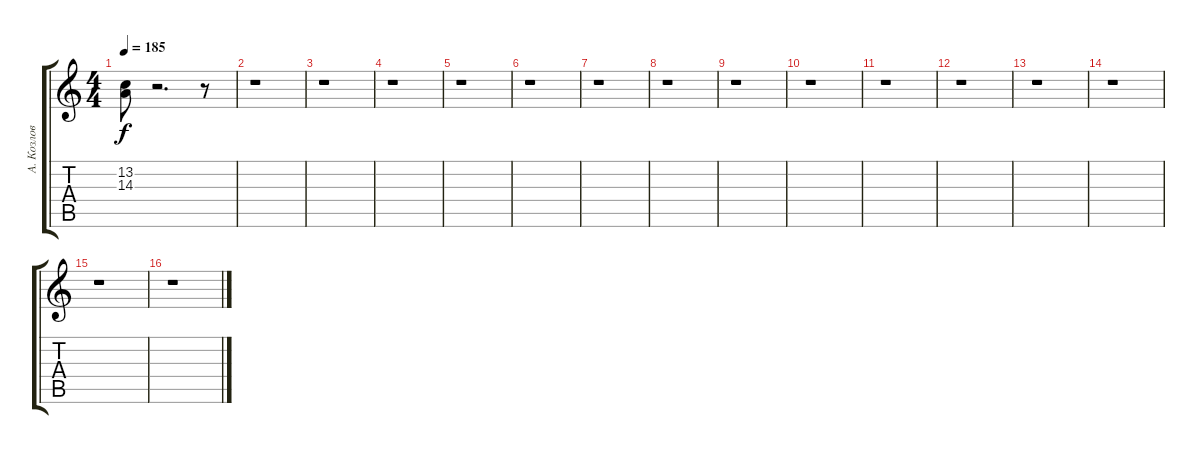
\track ("А. Козлов" "А. Козлов") {instrument musicbox}
\staff {score tabs}
\tuning (E4 B3 G3 D3 A2 E2) {hide}
\ts (4 4)
\tempo 185
\clef g2
\ks c
(13.2 14.3).8{dy f} r.2{d} r.8 |
r.1 |
r.1 |
r.1 |
r.1 |
r.1 |
r.1 |
r.1 |
r.1 |
r.1 |
r.1 |
r.1 |
r.1 |
r.1 |
r.1 |
r.1
